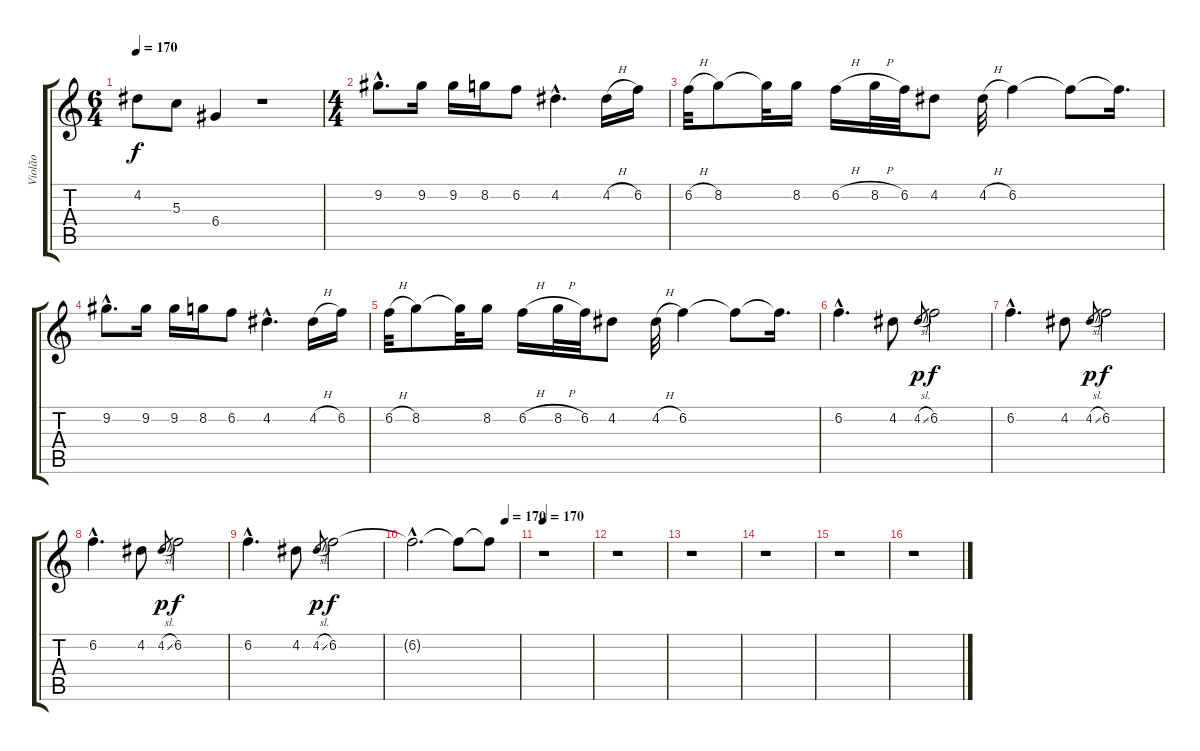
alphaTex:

\track ("Violão" "Violão") {instrument acousticguitarnylon}
\staff {score tabs}
\tuning (E4 B3 G3 D3 A2 E2) {hide}
\ts (6 4)
\tempo 170
\clef g2
\ks c
4.2.8{dy f} 5.3.8 6.4.4 r.1 |
\ts (4 4)
9.2{hac}.8{d} 9.2.16 9.2.16 8.2.16 6.2.8 4.2{hac}.4{d} 4.2{h}.16 6.2.16 |
6.2{h}.32 8.2.8 8.2{t}.32 8.2.16 6.2{h}.16 8.2{h}.32 6.2.32 4.2.8 4.2{h}.32 6.2.4 6.2{t}.8 6.2{t}.16{d} |
9.2{hac}.8{d} 9.2.16 9.2.16 8.2.16 6.2.8 4.2{hac}.4{d} 4.2{h}.16 6.2.16 |
6.2{h}.32 8.2.8 8.2{t}.32 8.2.16 6.2{h}.16 8.2{h}.32 6.2.32 4.2.8 4.2{h}.32 6.2.4 6.2{t}.8 6.2{t}.16{d} |
6.2{hac}.4{d} 4.2.8 4.2{sl}.8{gr dy p} 6.2.2{dy f} |
6.2{hac}.4{d} 4.2.8 4.2{sl}.8{gr dy p} 6.2.2{dy f} |
6.2{hac}.4{d} 4.2.8 4.2{sl}.8{gr dy p} 6.2.2{dy f} |
6.2{hac}.4{d} 4.2.8 4.2{sl}.8{gr dy p} 6.2.2{dy f} |
\tempo (170 0.875)
6.2{hac t}.2{d} 6.2{t}.8 6.2{t}.8 |
\tempo 170
r.1 |
r.1 |
r.1 |
r.1 |
r.1 |
r.1
